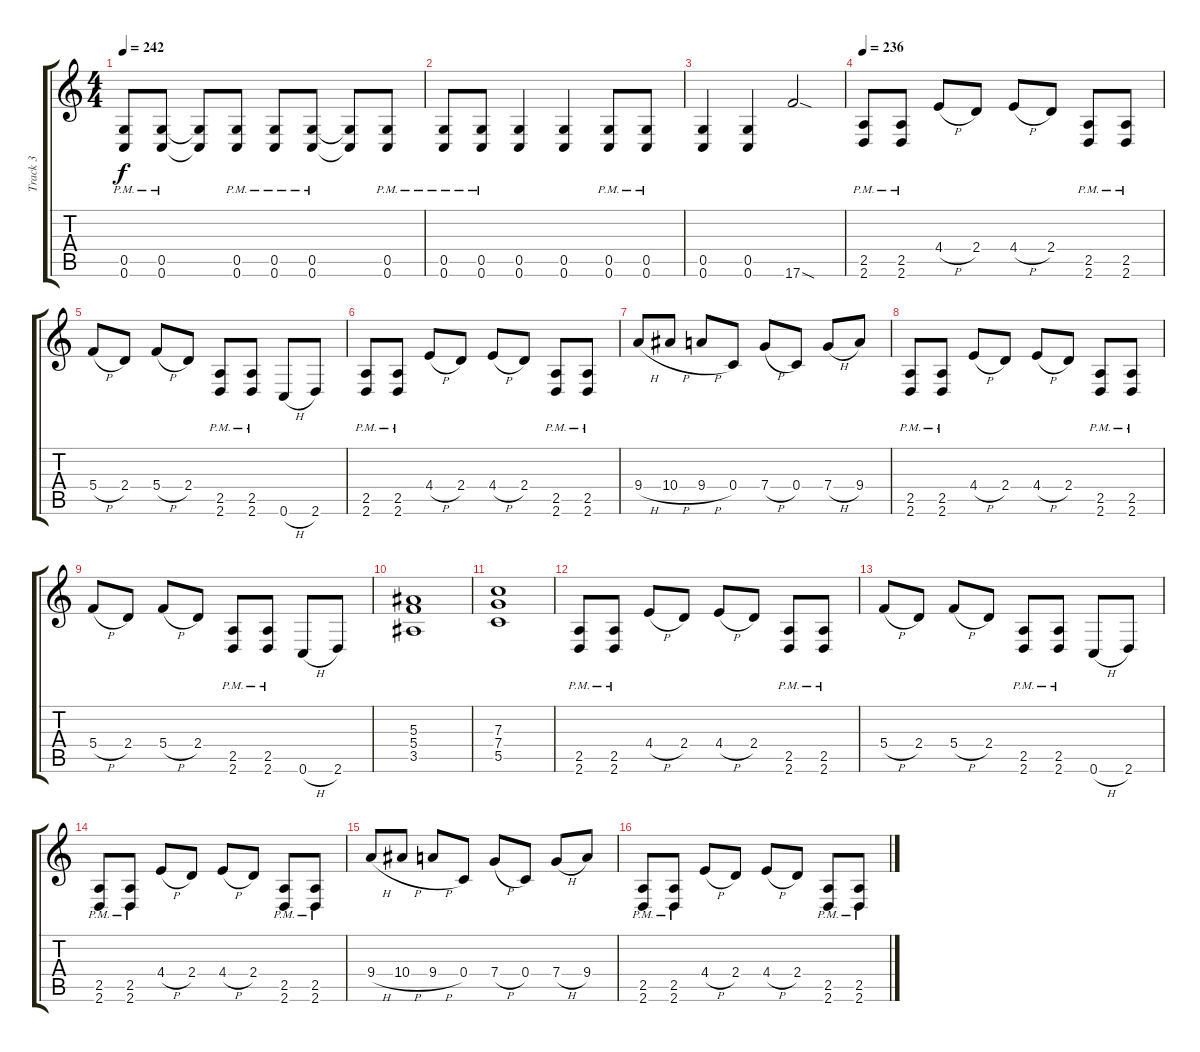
\track ("Track 3" "Track 3") {instrument distortionguitar}
\staff {score tabs}
\tuning (D4 A3 F3 C3 G2 C2) {hide}
\ts (4 4)
\tempo 242
\clef g2
\ks c
(0.5{pm} 0.6{pm}).8{dy f} (0.5{pm} 0.6{pm}).8 (0.5{t} 0.6{t}).8 (0.5{pm} 0.6{pm}).8 (0.5{pm} 0.6{pm}).8 (0.5{pm} 0.6{pm}).8 (0.5{t} 0.6{t}).8 (0.5{pm} 0.6{pm}).8 |
(0.5{pm} 0.6{pm}).8 (0.5{pm} 0.6{pm}).8 (0.5 0.6).4 (0.5 0.6).4 (0.5{pm} 0.6{pm}).8 (0.5{pm} 0.6{pm}).8 |
(0.5 0.6).4 (0.5 0.6).4 17.6{sod}.2 |
\tempo 236
(2.5{pm} 2.6{pm}).8 (2.5{pm} 2.6{pm}).8 4.4{h}.8 2.4.8 4.4{h}.8 2.4.8 (2.5{pm} 2.6{pm}).8 (2.5{pm} 2.6{pm}).8 |
5.4{h}.8 2.4.8 5.4{h}.8 2.4.8 (2.5{pm} 2.6{pm}).8 (2.5{pm} 2.6{pm}).8 0.6{h}.8 2.6.8 |
(2.5{pm} 2.6{pm}).8 (2.5{pm} 2.6{pm}).8 4.4{h}.8 2.4.8 4.4{h}.8 2.4.8 (2.5{pm} 2.6{pm}).8 (2.5{pm} 2.6{pm}).8 |
9.4{h}.8 10.4{h}.8 9.4{h}.8 0.4.8 7.4{h}.8 0.4.8 7.4{h}.8 9.4.8 |
(2.5{pm} 2.6{pm}).8 (2.5{pm} 2.6{pm}).8 4.4{h}.8 2.4.8 4.4{h}.8 2.4.8 (2.5{pm} 2.6{pm}).8 (2.5{pm} 2.6{pm}).8 |
5.4{h}.8 2.4.8 5.4{h}.8 2.4.8 (2.5{pm} 2.6{pm}).8 (2.5{pm} 2.6{pm}).8 0.6{h}.8 2.6.8 |
(5.3 5.4 3.5).1 |
(7.3 7.4 5.5).1 |
(2.5{pm} 2.6{pm}).8 (2.5{pm} 2.6{pm}).8 4.4{h}.8 2.4.8 4.4{h}.8 2.4.8 (2.5{pm} 2.6{pm}).8 (2.5{pm} 2.6{pm}).8 |
5.4{h}.8 2.4.8 5.4{h}.8 2.4.8 (2.5{pm} 2.6{pm}).8 (2.5{pm} 2.6{pm}).8 0.6{h}.8 2.6.8 |
(2.5{pm} 2.6{pm}).8 (2.5{pm} 2.6{pm}).8 4.4{h}.8 2.4.8 4.4{h}.8 2.4.8 (2.5{pm} 2.6{pm}).8 (2.5{pm} 2.6{pm}).8 |
9.4{h}.8 10.4{h}.8 9.4{h}.8 0.4.8 7.4{h}.8 0.4.8 7.4{h}.8 9.4.8 |
(2.5{pm} 2.6{pm}).8 (2.5{pm} 2.6{pm}).8 4.4{h}.8 2.4.8 4.4{h}.8 2.4.8 (2.5{pm} 2.6{pm}).8 (2.5{pm} 2.6{pm}).8
